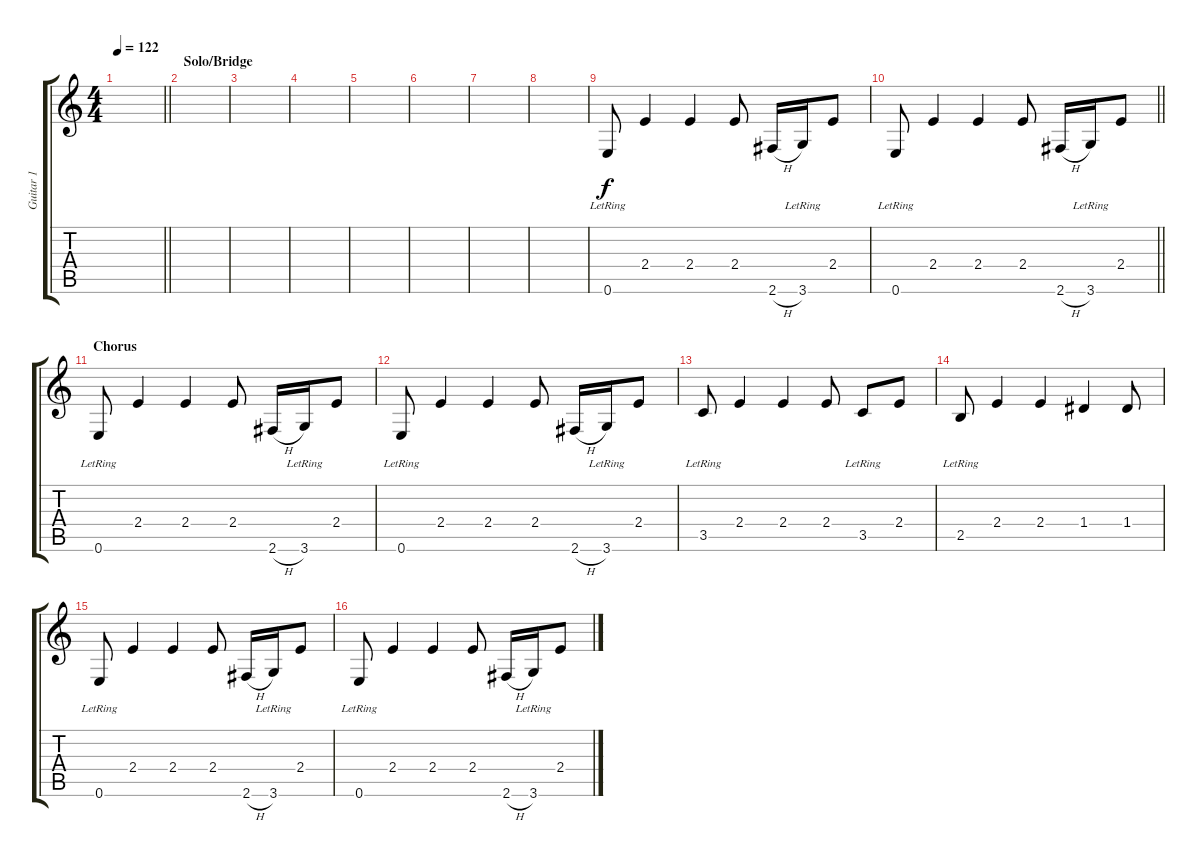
\track ("Guitar 1" "Guitar 1") {instrument electricguitarclean}
\staff {score tabs}
\tuning (E4 B3 G3 D3 A2 E2) {hide}
\ts (4 4)
\tempo 122
\clef g2
\barLineRight lightlight
\ks c
|
\section ("" "Solo/Bridge")
|
|
|
|
|
|
|
0.6{lr}.8 2.4.4 2.4.4 2.4.8 2.6{h}.16 3.6{lr}.16 2.4.8 |
\barLineRight lightlight
0.6{lr}.8 2.4.4 2.4.4 2.4.8 2.6{h}.16 3.6{lr}.16 2.4.8 |
\section ("" "Chorus")
0.6{lr}.8 2.4.4 2.4.4 2.4.8 2.6{h}.16 3.6{lr}.16 2.4.8 |
0.6{lr}.8 2.4.4 2.4.4 2.4.8 2.6{h}.16 3.6{lr}.16 2.4.8 |
3.5{lr}.8 2.4.4 2.4.4 2.4.8 3.5{lr}.8 2.4.8 |
2.5{lr}.8 2.4.4 2.4.4 1.4.4 1.4.8 |
0.6{lr}.8 2.4.4 2.4.4 2.4.8 2.6{h}.16 3.6{lr}.16 2.4.8 |
0.6{lr}.8 2.4.4 2.4.4 2.4.8 2.6{h}.16 3.6{lr}.16 2.4.8
